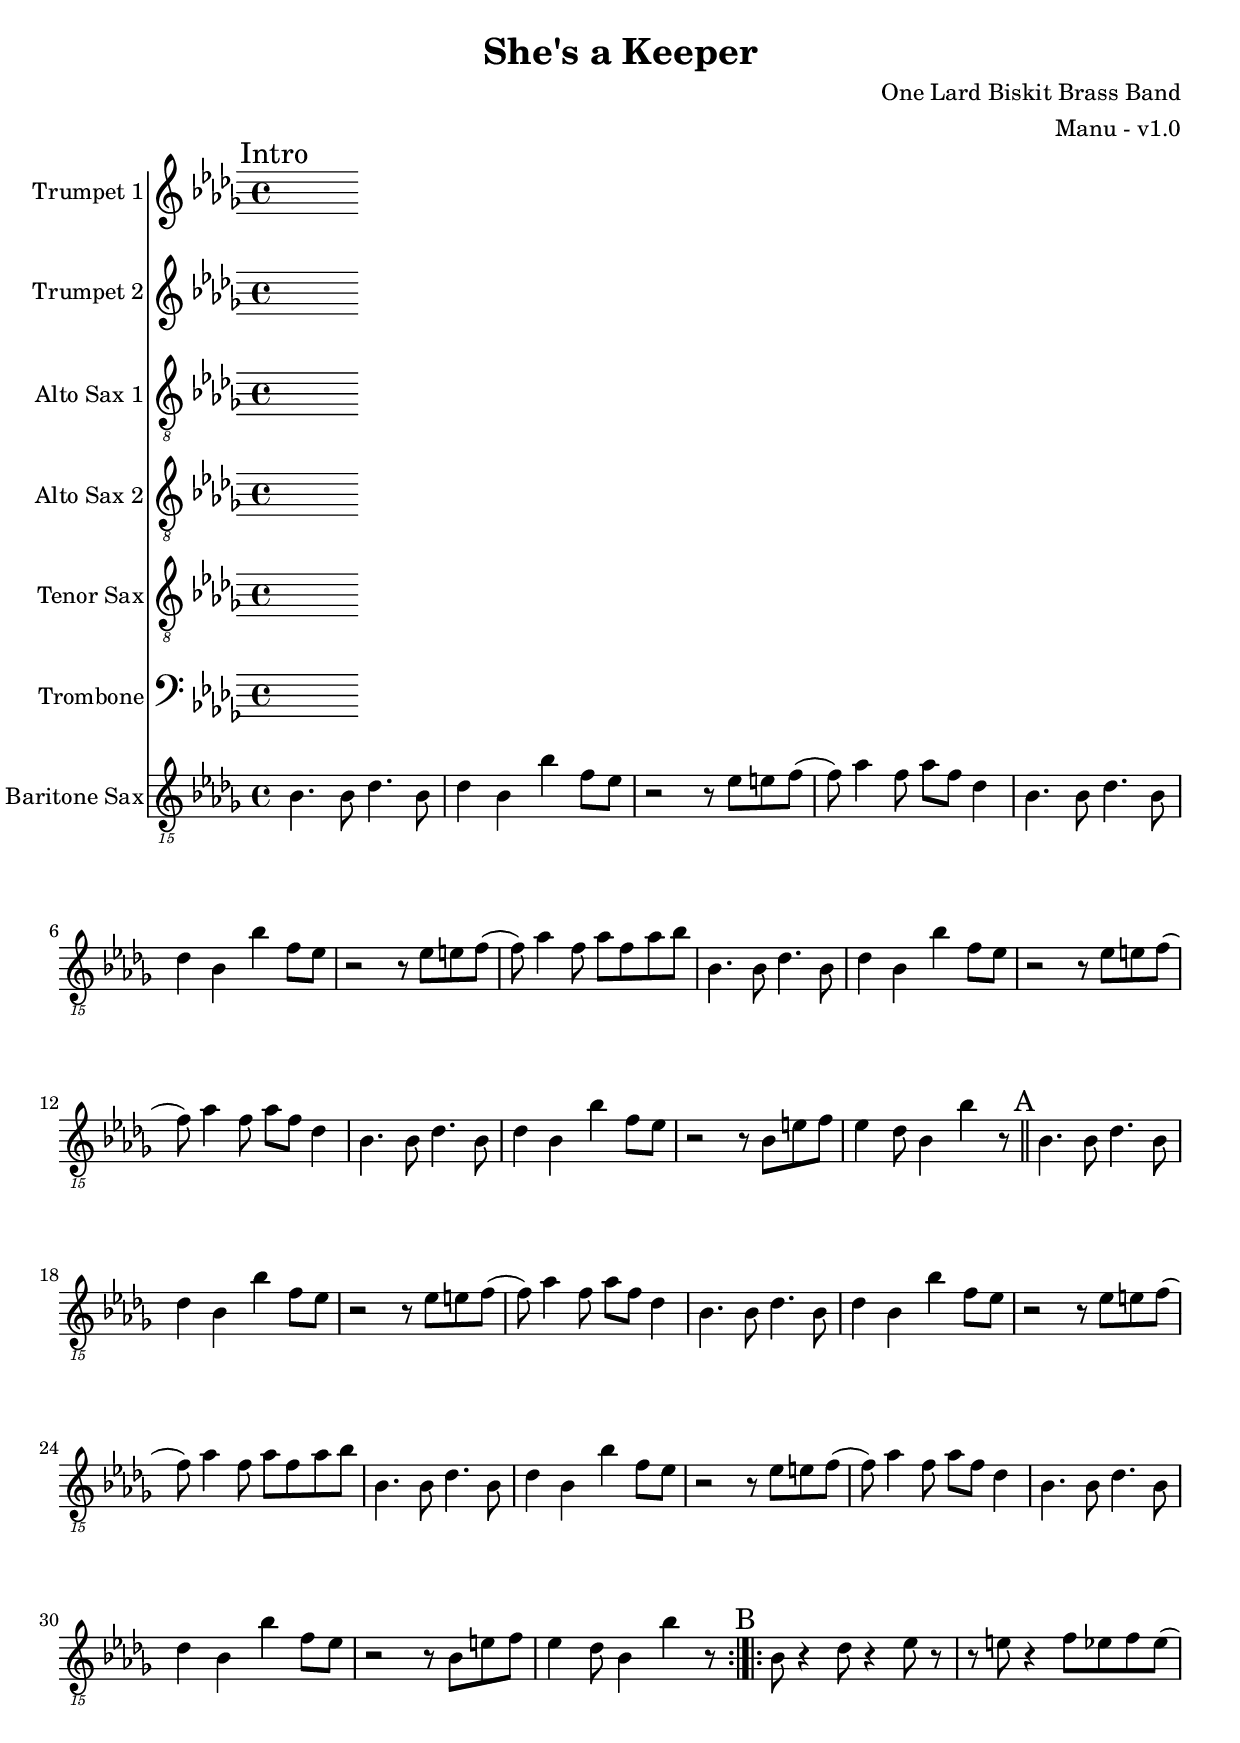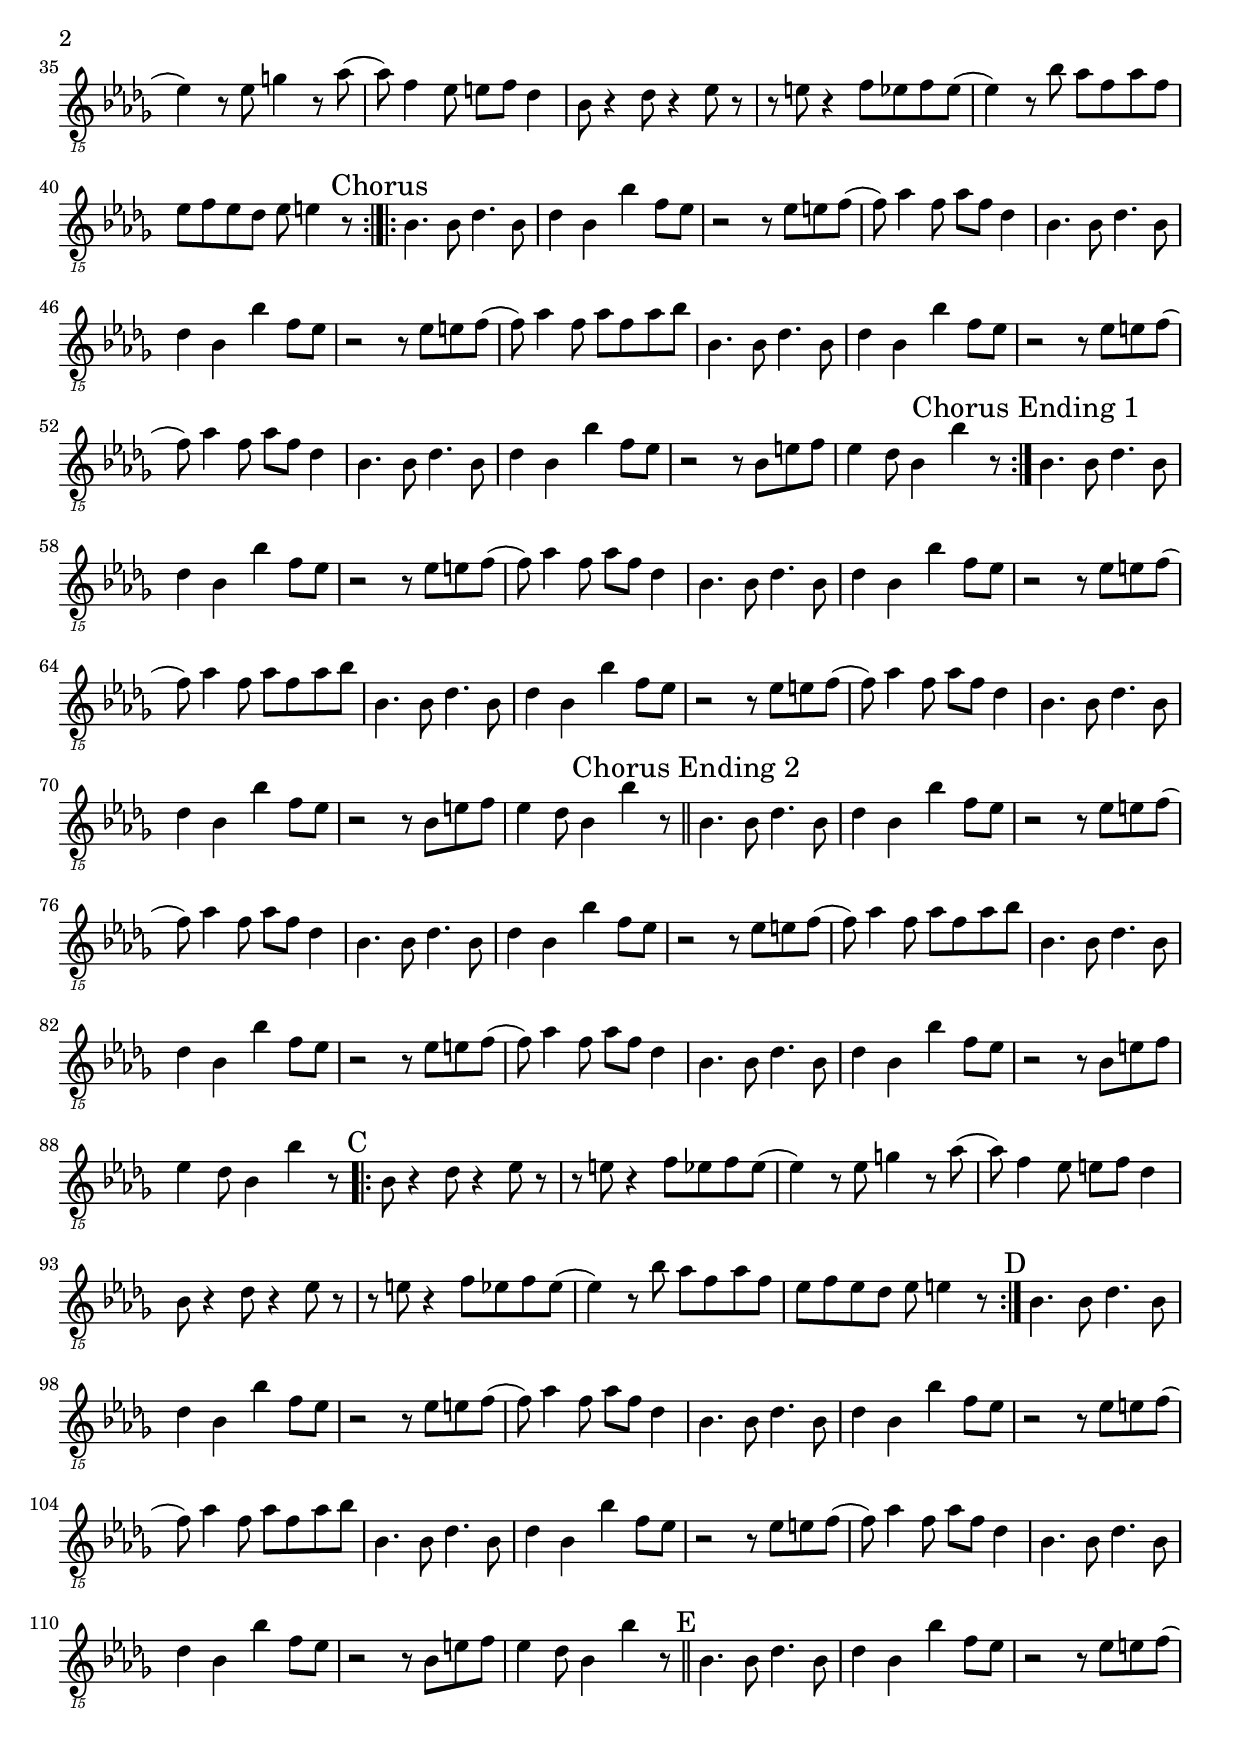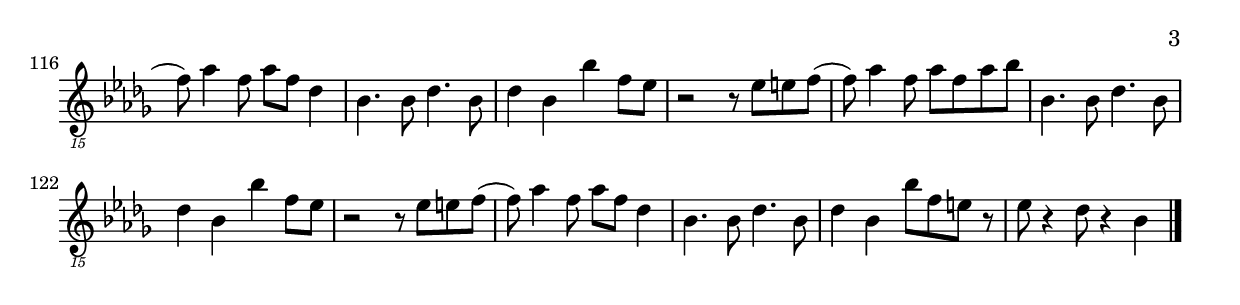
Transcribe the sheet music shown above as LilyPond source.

\version "2.18.2"

global = {
  \key bes \minor
  \time 4/4
}

trumpetBbOne = \relative c'' {
  \global
}

trumpetBbTwo = \relative c'' {
  \global
}

altoSaxOne = \relative c'' {
  \global
}

altoSaxTwo = \relative c'' {
  \global
}

tenorSax = \relative c' {
  \global
}

trombone = \relative c {
  \global
}

baritoneSax = \relative c {
  \global
  
  % Intro
  \mark "Intro"   
  bes4. bes8 des4. bes8 | des4 bes bes' f8 ees | r2 r8 ees e f (| f) aes4 f8 aes f des4 |
  bes4. bes8 des4. bes8 | des4 bes bes' f8 ees | r2 r8 ees e f (| f) aes4 f8 aes f aes8 bes |
  bes,4. bes8 des4. bes8 | des4 bes bes' f8 ees | r2 r8 ees e f (| f) aes4 f8 aes f des4 |
  bes4. bes8 des4. bes8 | des4 bes bes' f8 ees | r2 r8 bes e f | ees4 des8 bes4 bes'4 r8 \bar "||"
  
  % A
  \mark "A"
  bes,4. bes8 des4. bes8 | des4 bes bes' f8 ees | r2 r8 ees e f (| f) aes4 f8 aes f des4 |
  bes4. bes8 des4. bes8 | des4 bes bes' f8 ees | r2 r8 ees e f (| f) aes4 f8 aes f aes8 bes |
  bes,4. bes8 des4. bes8 | des4 bes bes' f8 ees | r2 r8 ees e f (| f) aes4 f8 aes f des4 |
  bes4. bes8 des4. bes8 | des4 bes bes' f8 ees | r2 r8 bes e f | ees4 des8 bes4 bes'4 r8 \bar ":|.|:"
  
  % B
  \mark "B"
  bes,8 r4 des8 r4 ees8 r8 | r8 e r4 f8 ees f ees8 (| ees4) r8 ees8 g4 r8 aes8 (| aes8) f4 ees8 e f des4 |
  bes8 r4 des8 r4 ees8 r8 | r8 e r4 f8 ees f ees8 (| ees4) r8 bes' aes f aes f ees f ees des ees e4 r8 \bar ":|.|:"
  
  % Chorus
  \mark "Chorus"
  bes4. bes8 des4. bes8 | des4 bes bes' f8 ees | r2 r8 ees e f (| f) aes4 f8 aes f des4 |
  bes4. bes8 des4. bes8 | des4 bes bes' f8 ees | r2 r8 ees e f (| f) aes4 f8 aes f aes8 bes |
  bes,4. bes8 des4. bes8 | des4 bes bes' f8 ees | r2 r8 ees e f (| f) aes4 f8 aes f des4 |
  bes4. bes8 des4. bes8 | des4 bes bes' f8 ees | r2 r8 bes e f | ees4 des8 bes4 bes'4 r8 \bar ":|."
  
  % Chorus ending 1
  \mark "Chorus Ending 1"
  bes,4. bes8 des4. bes8 | des4 bes bes' f8 ees | r2 r8 ees e f (| f) aes4 f8 aes f des4 |
  bes4. bes8 des4. bes8 | des4 bes bes' f8 ees | r2 r8 ees e f (| f) aes4 f8 aes f aes8 bes |
  bes,4. bes8 des4. bes8 | des4 bes bes' f8 ees | r2 r8 ees e f (| f) aes4 f8 aes f des4 |
  bes4. bes8 des4. bes8 | des4 bes bes' f8 ees | r2 r8 bes e f | ees4 des8 bes4 bes'4 r8 \bar "||"
  
  % Chorus ending 2
  \mark "Chorus Ending 2"
  bes,4. bes8 des4. bes8 | des4 bes bes' f8 ees | r2 r8 ees e f (| f) aes4 f8 aes f des4 |
  bes4. bes8 des4. bes8 | des4 bes bes' f8 ees | r2 r8 ees e f (| f) aes4 f8 aes f aes8 bes |
  bes,4. bes8 des4. bes8 | des4 bes bes' f8 ees | r2 r8 ees e f (| f) aes4 f8 aes f des4 |
  bes4. bes8 des4. bes8 | des4 bes bes' f8 ees | r2 r8 bes e f | ees4 des8 bes4 bes'4 r8 \bar ".|:"
  
  % C 
  \mark "C"
  bes,8 r4 des8 r4 ees8 r8 | r8 e r4 f8 ees f ees8 (| ees4) r8 ees8 g4 r8 aes8 (| aes8) f4 ees8 e f des4 |
  bes8 r4 des8 r4 ees8 r8 | r8 e r4 f8 ees f ees8 (| ees4) r8 bes' aes f aes f ees f ees des ees e4 r8 \bar ":|."
  
  % D
  \mark "D"   
  bes4. bes8 des4. bes8 | des4 bes bes' f8 ees | r2 r8 ees e f (| f) aes4 f8 aes f des4 |
  bes4. bes8 des4. bes8 | des4 bes bes' f8 ees | r2 r8 ees e f (| f) aes4 f8 aes f aes8 bes |
  bes,4. bes8 des4. bes8 | des4 bes bes' f8 ees | r2 r8 ees e f (| f) aes4 f8 aes f des4 |
  bes4. bes8 des4. bes8 | des4 bes bes' f8 ees | r2 r8 bes e f | ees4 des8 bes4 bes'4 r8 \bar "||"
  
  % E
  \mark "E"
  bes,4. bes8 des4. bes8 | des4 bes bes' f8 ees | r2 r8 ees e f (| f) aes4 f8 aes f des4 |
  bes4. bes8 des4. bes8 | des4 bes bes' f8 ees | r2 r8 ees e f (| f) aes4 f8 aes f aes8 bes |
  bes,4. bes8 des4. bes8 | des4 bes bes' f8 ees | r2 r8 ees e f (| f) aes4 f8 aes f des4 |
  bes4. bes8 des4. bes8 | des4 bes bes'8 f8 e8 r8 | ees8 r4 des8 r4 bes \bar "|."
  
  
}

trumpetBbOnePart = \new Staff \with {
  instrumentName = "Trumpet 1"
  midiInstrument = "trumpet"
} \trumpetBbOne

trumpetBbTwoPart = \new Staff \with {
  instrumentName = "Trumpet 2"
  midiInstrument = "trumpet"
} \trumpetBbTwo

altoSaxOnePart = \new Staff \with {
  instrumentName = "Alto Sax 1"
  midiInstrument = "alto sax"
} { \clef "treble_8" \altoSaxOne }

altoSaxTwoPart = \new Staff \with {
  instrumentName = "Alto Sax 2"
  midiInstrument = "alto sax"
} { \clef "treble_8" \altoSaxTwo }

tenorSaxPart = \new Staff \with {
  instrumentName = "Tenor Sax"
  midiInstrument = "tenor sax"
} { \clef "treble_8" \tenorSax }

trombonePart = \new Staff \with {
  instrumentName = "Trombone"
  midiInstrument = "trombone"
} { \clef bass \trombone }

baritoneSaxPart = \new Staff \with {
  instrumentName = "Baritone Sax"
  midiInstrument = "baritone sax"
} { \clef "treble_15" \baritoneSax }

\book {
  \paper {
    print-all-headers = ##t
  }

  \score {
    \header {
      title = "She's a Keeper"
      composer = "One Lard Biskit Brass Band"
      arranger = "Manu - v1.0"
    }

    <<
      \trumpetBbOnePart
      \trumpetBbTwoPart
      \altoSaxOnePart
      \altoSaxTwoPart
      \tenorSaxPart
      \trombonePart
      \baritoneSaxPart
    >>
    \layout { }
    \midi {
      \context {
        \Score
        tempoWholesPerMinute = #(ly:make-moment 208 4)
      }
    }
  }
%{
  \pageBreak

  \score {
    \header {
      title = "Funky Nassau"
      composer = "Magicaboola Brass Band"
      arranger = "Manu - v1.0"
    }
    <<
      \transpose c d \trumpetBbOnePart
    >>
  }

  \pageBreak

  \score {
    \header {
      title = "Funky Nassau"
      composer = "Magicaboola Brass Band"
      arranger = "Manu - v1.0"
    }
    <<
      \transpose c d \trumpetBbTwoPart
    >>
  }

  \pageBreak

  \score {
    \header {
      title = "Funky Nassau"
      composer = "Magicaboola Brass Band"
      arranger = "Manu - v1.0"
    }
    <<
      \transpose c a, \altoSaxOnePart
    >>
  }

  \pageBreak

  \score {
    \header {
      title = "Funky Nassau"
      composer = "Magicaboola Brass Band"
      arranger = "Manu - v1.0"
    }
    <<
      \transpose c a, \altoSaxTwoPart
    >>
  }

  \pageBreak

  \score {
    \header {
      title = "Funky Nassau"
      composer = "Magicaboola Brass Band"
      arranger = "Manu - v1.0"
    }
    <<
      \transpose c d \tenorSaxPart
    >>
  }

  \pageBreak

  \score {
    \header {
      title = "Funky Nassau"
      composer = "Magicaboola Brass Band"
      arranger = "Manu - v1.0"
    }
    <<
      \trombonePart
    >>
  }

  \pageBreak

  \score {
    \header {
      title = "Funky Nassau"
      composer = "Magicaboola Brass Band"
      arranger = "Manu - v1.0"
    }
    <<
      \transpose c a, \baritoneSaxPart
    >>
  }
%}
}

